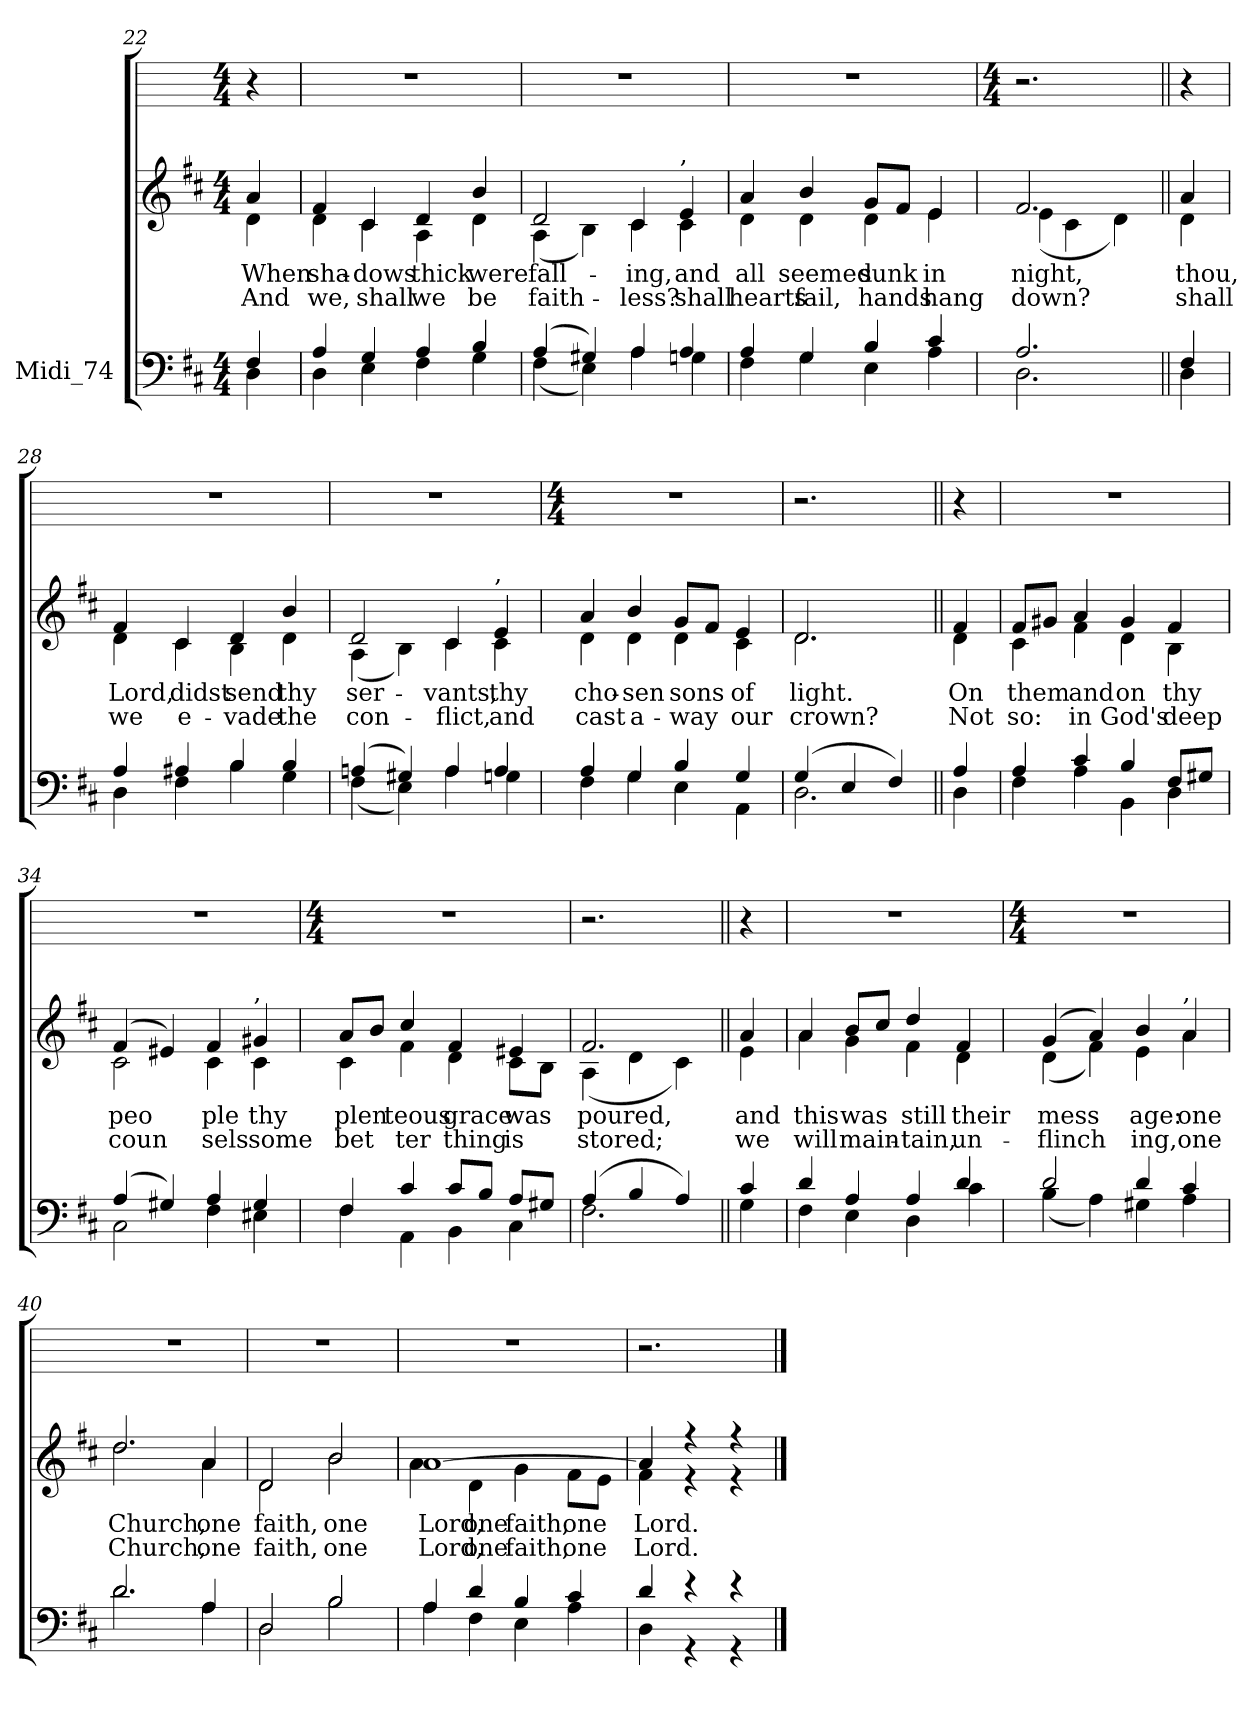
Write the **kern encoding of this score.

**kern	**kern	**text	**text	**kern
*part3	*part2	*part2	*part2	*part1
*staff3	*staff2	*staff2	*staff2	*staff1
*I"Midi_74	*	*	*	*
!!LO:LB:g=z
*clefF4	*clefG2	*	*	*
*k[f#c#]	*k[f#c#]	*	*	*
*D:	*D:	*	*	*
*M4/4	*M4/4	*	*	*M4/4
=22	=22	=22	=22	=22
*^	*	*	*	*
!	!	!LO:TX:a:t=AMNS 171 continued	!	!	!
!	!	!	!LO:LY:b	!LO:LY:b	!
*	*	*^	*	*	*
4F#/	4D\	4a/	4d\	When	And	4r
=23	=23	=23	=23	=23	=23	=23
!	!	!	!	!LO:LY:b	!LO:LY:b	!
4A/	4D\	4f#/	4d\	sha-	-we,	1r
!	!	!	!	!LO:LY:b	!LO:LY:b	!
4G/	4E\	4c#/	4c#\	dows	shall	.
!	!	!	!	!LO:LY:b	!LO:LY:b	!
4A/	4F#\	4d/	4A\	thick	we	.
!	!	!	!	!LO:LY:b	!LO:LY:b	!
4B/	4G\	4b/	4d\	were	be	.
=24	=24	=24	=24	=24	=24	=24
!	!	!	!	!LO:LY:b	!LO:LY:b	!
(>4A/	(<4F#\	2d/	(<4A\	fall-	-faith-	1r
4G#X/)	4E\)	.	4B\)	.	.	.
!	!	!	!	!LO:LY:b	!LO:LY:b	!
4A/	4A\	4c#/	4c#\	-ing,	less?	.
!	!	!LO:TX:a:t=,	!	!	!	!
!	!	!	!	!LO:LY:b	!LO:LY:b	!
4A/	4Gn\	4e/	4c#\	and	shall	.
=25	=25	=25	=25	=25	=25	=25
!	!	!	!	!LO:LY:b	!LO:LY:b	!
4A/	4F#\	4a/	4d\	all	hearts	1r
!	!	!	!	!LO:LY:b	!LO:LY:b	!
4G/	4G\	4b/	4d\	seemed	fail,	.
!	!	!	!	!LO:LY:b	!LO:LY:b	!
4B/	4E\	8g/L	4d\	sunk	hands	.
.	.	8f#/J	.	.	.	.
!	!	!	!	!LO:LY:b	!LO:LY:b	!
4c#/	4A\	4e/	4e\	in	hang	.
!!LO:LB:g=z
=26	=26	=26	=26	=26	=26	=26
*	*	*	*	*	*	*M4/4
!	!	!	!	!LO:LY:b	!LO:LY:b	!
2.A/	2.D\	2.f#/	(<4e\	night,	down?	2.r
.	.	.	4c#\	.	.	.
.	.	.	4d\)	.	.	.
=27||	=27||	=27||	=27||	=27||	=27||	=27||
!	!	!	!	!LO:LY:b	!LO:LY:b	!
4F#/	4D\	4a/	4d\	thou,	shall	4r
=28	=28	=28	=28	=28	=28	=28
!	!	!	!	!LO:LY:b	!LO:LY:b	!
4A/	4D\	4f#/	4d\	Lord,	we	1r
!	!	!	!	!LO:LY:b	!LO:LY:b	!
4A#X/	4F#\	4c#/	4c#\	didst	e-	.
!	!	!	!	!LO:LY:b	!LO:LY:b	!
4B/	4B\	4d/	4B\	-send	vade	.
!	!	!	!	!LO:LY:b	!LO:LY:b	!
4B/	4G\	4b/	4d\	thy	the	.
=29	=29	=29	=29	=29	=29	=29
!	!	!	!	!LO:LY:b	!LO:LY:b	!
(>4An/	(<4F#\	2d/	(<4A\	ser-	-con-	1r
4G#X/)	4E\)	.	4B\)	.	.	.
!	!	!	!	!LO:LY:b	!LO:LY:b	!
4A/	4A\	4c#/	4c#\	-vants,	flict,	.
!	!	!LO:TX:a:t=,	!	!	!	!
!	!	!	!	!LO:LY:b	!LO:LY:b	!
4A/	4Gn\	4e/	4c#\	thy	and	.
!!LO:LB:g=z
=30	=30	=30	=30	=30	=30	=30
*	*	*	*	*	*	*M4/4
!	!	!	!	!LO:LY:b	!LO:LY:b	!
4A/	4F#\	4a/	4d\	cho-	-cast	1r
!	!	!	!	!LO:LY:b	!LO:LY:b	!
4G/	4G\	4b/	4d\	sen	a-	.
!	!	!	!	!LO:LY:b	!LO:LY:b	!
4B/	4E\	8g/L	4d\	-sons	way	.
.	.	8f#/J	.	.	.	.
!	!	!	!	!LO:LY:b	!LO:LY:b	!
4G/	4AA\	4e/	4c#\	of	our	.
=31	=31	=31	=31	=31	=31	=31
!	!	!	!	!LO:LY:b	!LO:LY:b	!
(>4G/	2.D\	2.d/	2.d\	light.	crown?	2.r
4E/	.	.	.	.	.	.
4F#/)	.	.	.	.	.	.
=32||	=32||	=32||	=32||	=32||	=32||	=32||
!	!	!	!	!LO:LY:b	!LO:LY:b	!
4A/	4D\	4f#/	4d\	On	Not	4r
=33	=33	=33	=33	=33	=33	=33
!	!	!	!	!LO:LY:b	!LO:LY:b	!
4A/	4F#\	8f#/L	4c#\	them	so:	1r
.	.	8g#X/J	.	.	.	.
!	!	!	!	!LO:LY:b	!LO:LY:b	!
4c#/	4A\	4a/	4f#\	and	in	.
!	!	!	!	!LO:LY:b	!LO:LY:b	!
4B/	4BB\	4g#/	4d\	on	God's	.
!	!	!	!	!LO:LY:b	!LO:LY:b	!
8F#/L	4D\	4f#/	4B\	thy	deep	.
8G#X/J	.	.	.	.	.	.
=34	=34	=34	=34	=34	=34	=34
!	!	!	!	!LO:LY:b	!LO:LY:b	!
(>4A/	2C#\	(>4f#/	2c#\	peo	coun	1r
4G#X/)	.	4e#X/)	.	.	.	.
!	!	!	!	!LO:LY:b	!LO:LY:b	!
4A/	4F#\	4f#/	4c#\	ple	sels	.
!	!	!LO:TX:a:t=,	!	!	!	!
!	!	!	!	!LO:LY:b	!LO:LY:b	!
4G#/	4E#X\	4g#X/	4c#\	thy	some	.
!!LO:LB:g=z
=35	=35	=35	=35	=35	=35	=35
*	*	*	*	*	*	*M4/4
!	!	!	!	!LO:LY:b	!LO:LY:b	!
4F#/	4F#\	8a/L	4c#\	plen	bet	1r
.	.	8b/J	.	.	.	.
!	!	!	!	!LO:LY:b	!LO:LY:b	!
4c#/	4AA\	4cc#/	4f#\	teous	ter	.
!	!	!	!	!LO:LY:b	!LO:LY:b	!
8c#/L	4BB\	4f#/	4d\	grace	thing	.
8B/J	.	.	.	.	.	.
!	!	!	!	!LO:LY:b	!LO:LY:b	!
8A/L	4C#\	4e#X/	8c#\L	was	is	.
8G#X/J	.	.	8B\J	.	.	.
=36	=36	=36	=36	=36	=36	=36
!	!	!	!	!LO:LY:b	!LO:LY:b	!
(>4A/	2.F#\	2.f#/	(<4A\	poured,	stored;	2.r
4B/	.	.	4d\	.	.	.
4A/)	.	.	4c#\)	.	.	.
=37||	=37||	=37||	=37||	=37||	=37||	=37||
!	!	!	!	!LO:LY:b	!LO:LY:b	!
4c#/	4G\	4a/	4e\	and	we	4r
=38	=38	=38	=38	=38	=38	=38
!	!	!	!	!LO:LY:b	!LO:LY:b	!
4d/	4F#\	4a/	4a\	this	will	1r
!	!	!	!	!LO:LY:b	!LO:LY:b	!
4A/	4E\	8b/L	4g\	was	main-	.
.	.	8cc#/J	.	.	.	.
!	!	!	!	!LO:LY:b	!LO:LY:b	!
4A/	4D\	4dd/	4f#\	-still	tain,	.
!	!	!	!	!LO:LY:b	!LO:LY:b	!
4d/	4c#\	4f#/	4d\	their	un-	.
!!LO:LB:g=z
=39	=39	=39	=39	=39	=39	=39
*	*	*	*	*	*	*M4/4
!	!	!	!	!LO:LY:b	!LO:LY:b	!
2d/	(<4B\	(>4g/	(<4d\	mess	flinch	1r
.	4A\)	4a/)	4f#\)	.	.	.
!	!	!	!	!LO:LY:b	!LO:LY:b	!
4d/	4G#X\	4b/	4e\	age:	ing,	.
!	!	!LO:TX:a:t=,	!	!	!	!
!	!	!	!	!LO:LY:a	!	!
!	!	!	!	!LO:LY:b	!LO:LY:b	!
4c#/	4A\	4a/	4a\	one	one	.
=40	=40	=40	=40	=40	=40	=40
!	!	!	!	!LO:LY:a	!	!
!	!	!	!	!LO:LY:b	!LO:LY:b	!
2.d/	2.d\	2.dd/	2.dd\	Church,	Church,	1r
!	!	!	!	!LO:LY:a	!	!
!	!	!	!	!LO:LY:b	!LO:LY:b	!
4A/	4A\	4a/	4a\	one	one	.
=41	=41	=41	=41	=41	=41	=41
!	!	!	!	!LO:LY:a	!	!
!	!	!	!	!LO:LY:b	!LO:LY:b	!
2D/	2D\	2d/	2d\	faith,	faith,	1r
!	!	!	!	!LO:LY:a	!	!
!	!	!	!	!LO:LY:b	!LO:LY:b	!
2B/	2B\	2b/	2b\	one	one	.
=42	=42	=42	=42	=42	=42	=42
!	!	!	!	!LO:LY:a	!	!
!	!	!	!	!LO:LY:b	!LO:LY:b	!
4A/	4A\	[1a/	4a\	Lord,	Lord,	1r
!	!	!	!	!LO:LY:b	!LO:LY:b	!
4d/	4F#\	.	4d\	one	one	.
!	!	!	!	!LO:LY:b	!LO:LY:b	!
4B/	4E\	.	4g\	faith,	faith,	.
!	!	!	!	!LO:LY:b	!LO:LY:b	!
4c#/	4A\	.	8f#\L	one	one	.
.	.	.	8e\J	.	.	.
=43	=43	=43	=43	=43	=43	=43
!	!	!	!	!LO:LY:b	!LO:LY:b	!
4d/	4D\	4a/]	4f#\	Lord.	Lord.	2.r
4r	4r	4r	4r	.	.	.
4r	4r	4r	4r	.	.	.
*v	*v	*	*	*	*	*
*	*v	*v	*	*	*
==	==	==	==	==
*-	*-	*-	*-	*-
